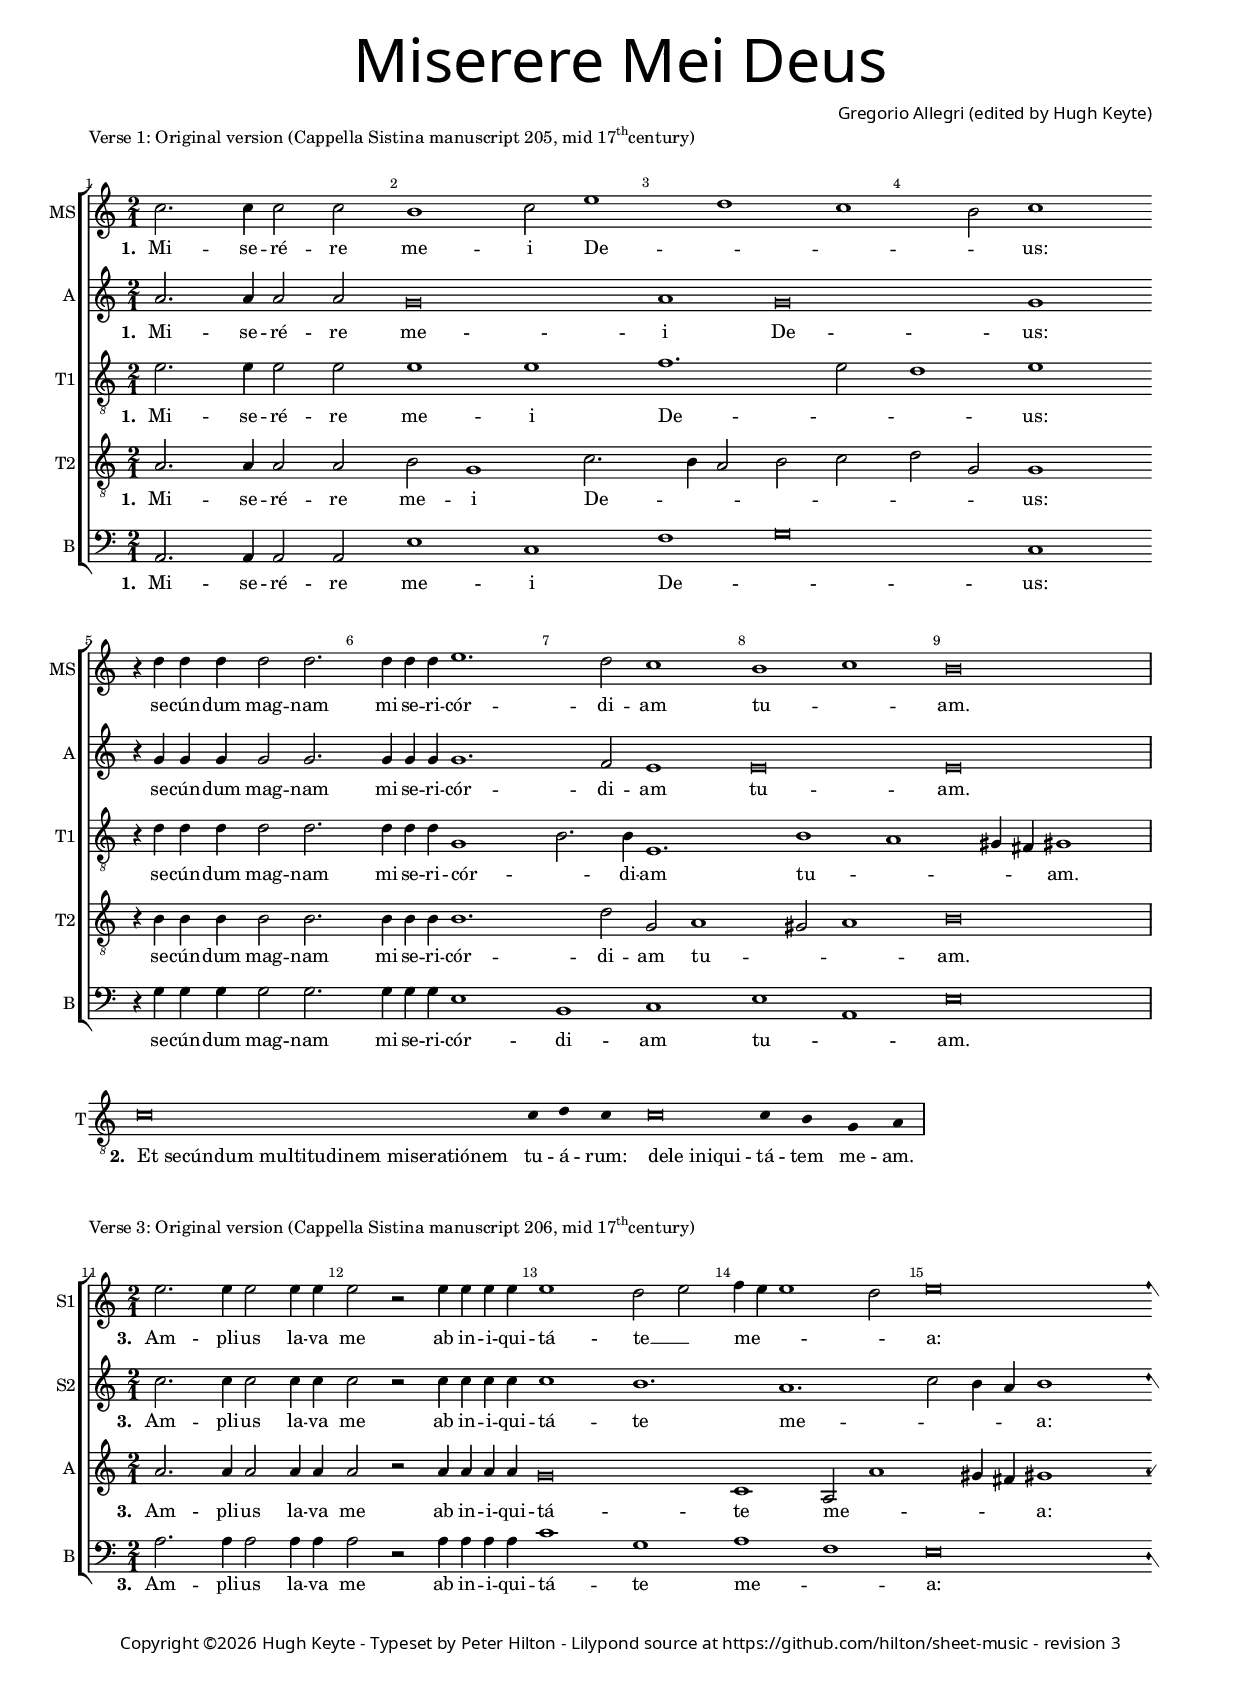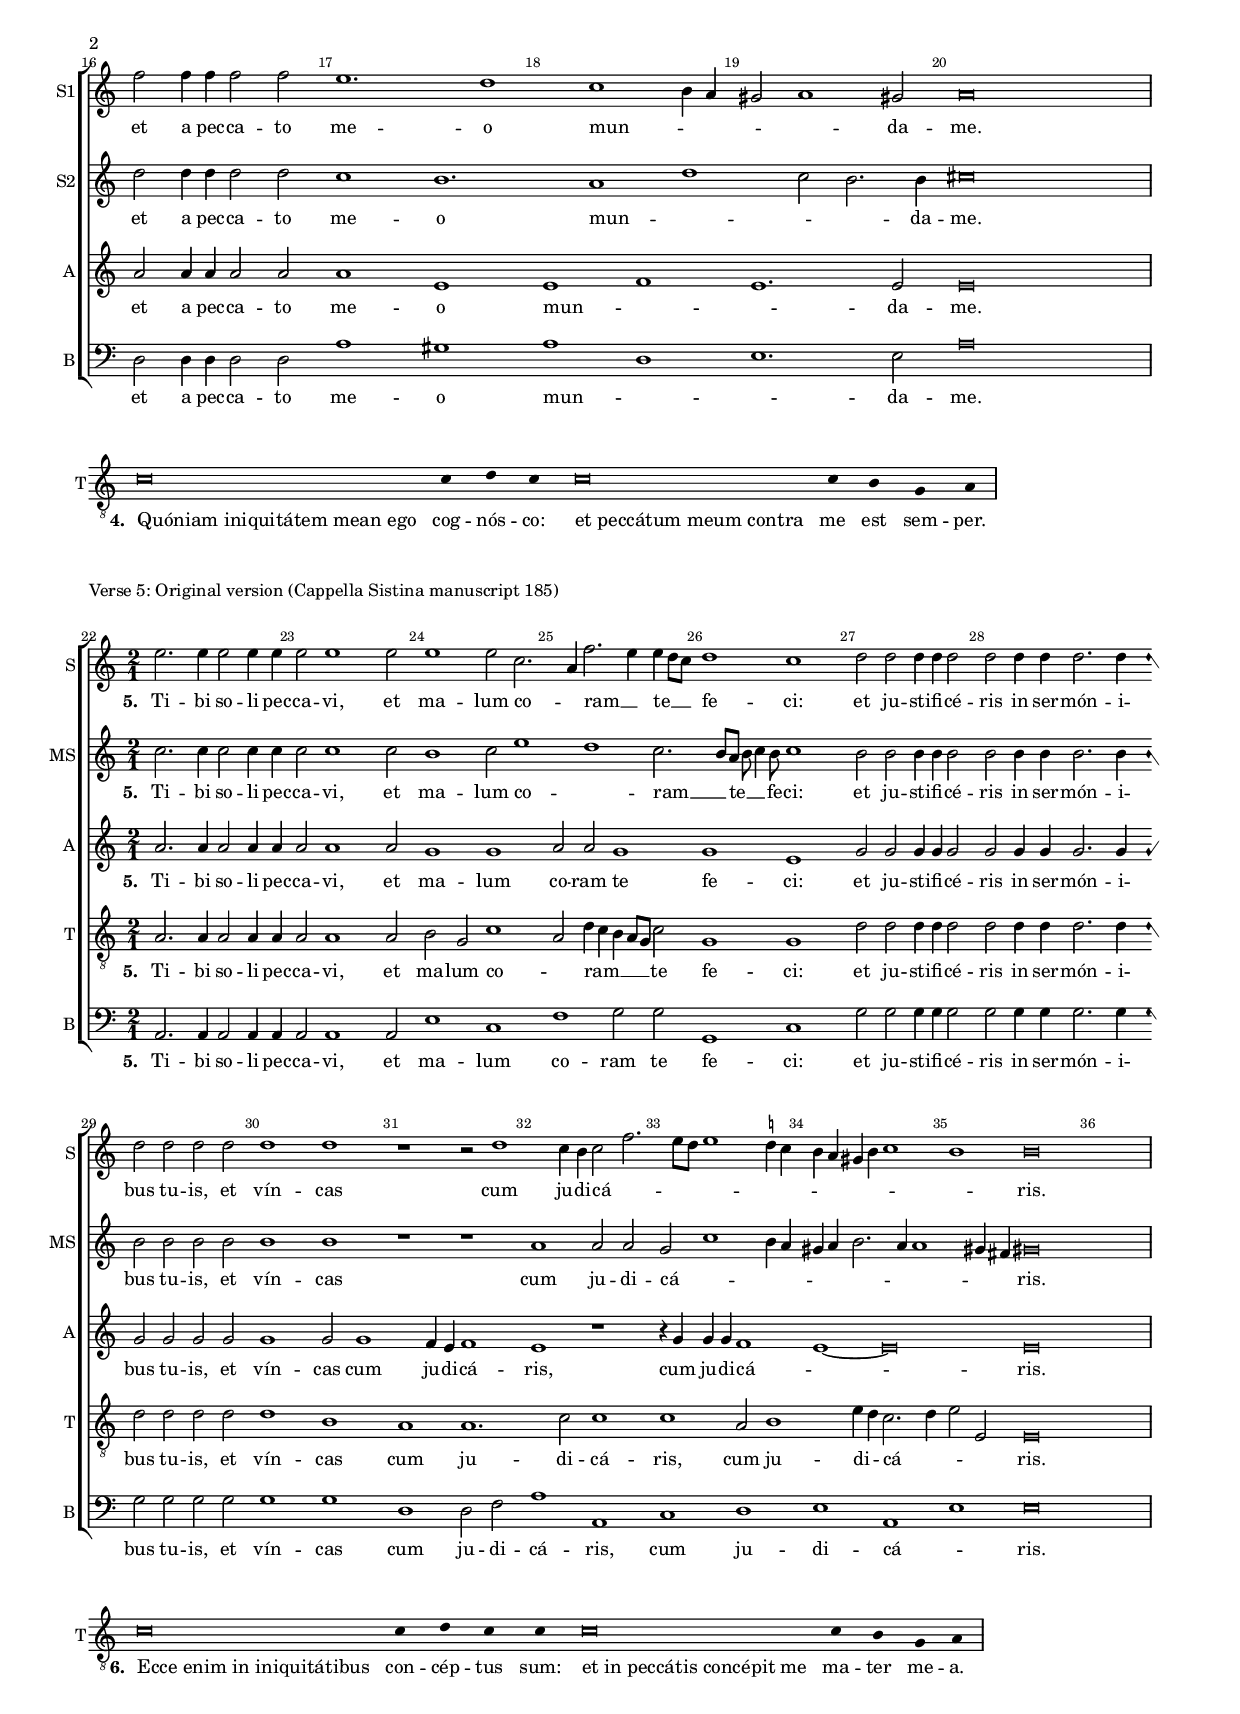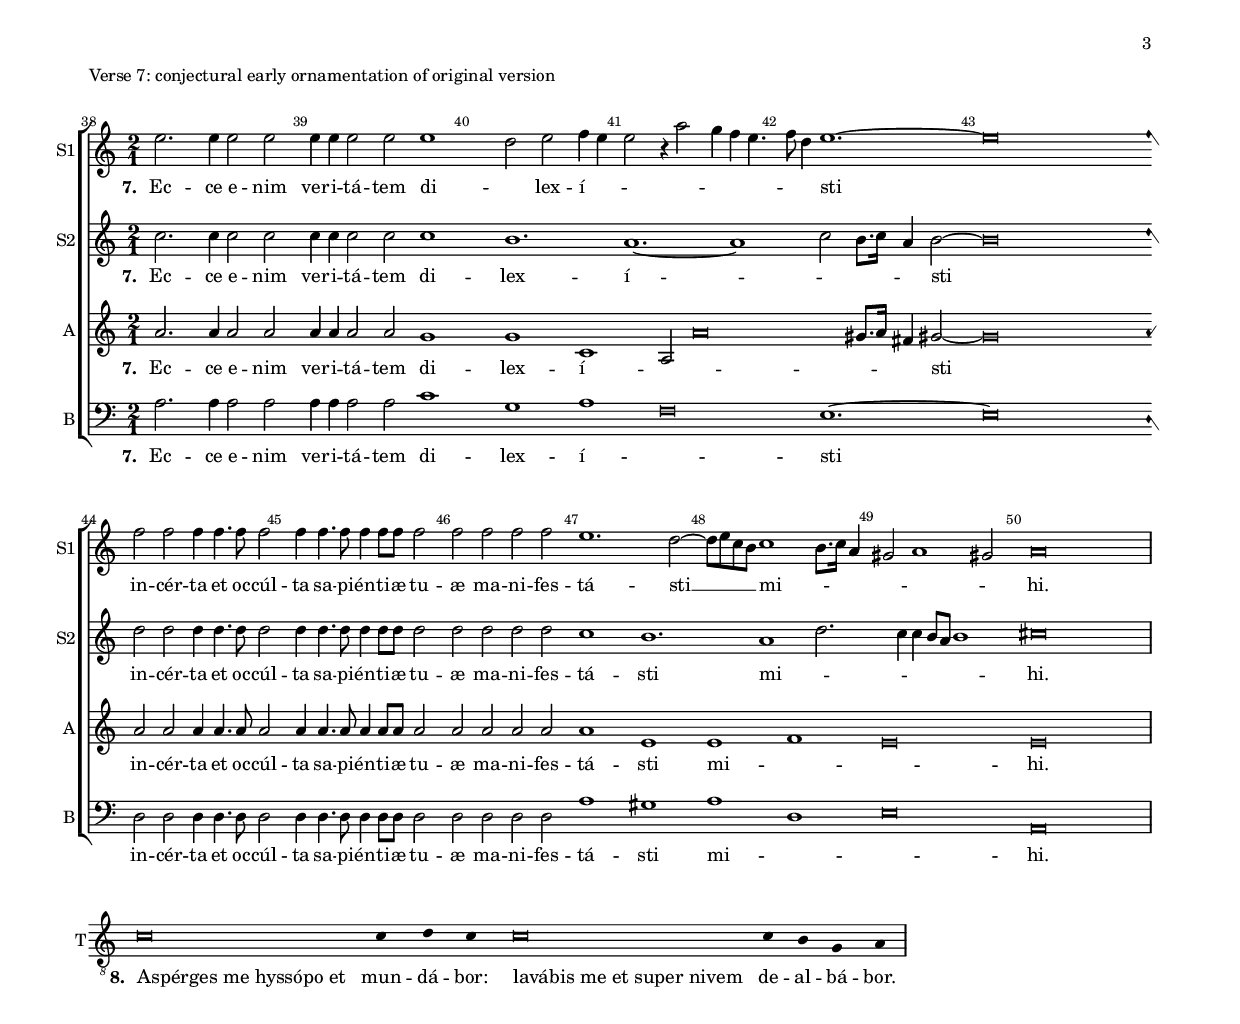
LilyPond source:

% CPDL #
% Copyright ©2019 Peter Hilton - https://github.com/hilton

\version "2.18.2"
revision = "3"

#(set-global-staff-size 15.0)

\paper {
	#(define fonts (make-pango-font-tree "Century Schoolbook L" "Source Sans Pro" "Luxi Mono" (/ 15 20)))
	annotate-spacing = ##f
	two-sided = ##t
	top-margin = 8\mm
	bottom-margin = 10\mm
	inner-margin = 15\mm
	outer-margin = 15\mm
	top-markup-spacing = #'( (basic-distance . 4) )
	markup-system-spacing = #'( (padding . 4) )
	system-system-spacing = #'( (basic-distance . 15) (stretchability . 100) )
	ragged-bottom = ##f
	ragged-last-bottom = ##t
}

year = #(strftime "©%Y" (localtime (current-time)))

\header {
	title = \markup \medium \fontsize #7 \override #'(font-name . "Source Sans Pro Light") {
		\center-column {
			"Miserere Mei Deus"
			\vspace #1
		}
	}
	composer = \markup \sans \column \right-align { "Gregorio Allegri (edited by Hugh Keyte)" }
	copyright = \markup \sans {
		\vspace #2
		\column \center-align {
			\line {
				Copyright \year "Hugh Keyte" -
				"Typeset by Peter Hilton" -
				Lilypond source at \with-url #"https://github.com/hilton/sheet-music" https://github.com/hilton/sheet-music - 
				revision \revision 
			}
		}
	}
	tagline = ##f
}

\layout {
	indent = #0
	ragged-right = ##f
	ragged-last = ##f
	\context {
		\Score
		proportionalNotationDuration = #(ly:make-moment 1 2)
		\override BarNumber #'self-alignment-X = #CENTER
		\override BarNumber #'break-visibility = #'#(#f #t #t)
		\override BarLine #'transparent = ##t
		\remove "Metronome_mark_engraver"
		\override VerticalAxisGroup #'staff-staff-spacing = #'((basic-distance . 10) (stretchability . 100))
	}
	\context {
		\StaffGroup
		\remove "Span_bar_engraver"
	}
	\context {
		\Staff
		\consists "Custos_engraver"
		\override Custos.style = #'hufnagel
	}
	\context {
		\Voice
		\override NoteHead #'style = #'baroque
		\consists "Horizontal_bracket_engraver"
		\remove "Forbid_line_break_engraver"
	}
}

chantLayout = \layout {
	ragged-right = ##t
  \context {
    \Score
    \remove "Bar_number_engraver"
  }
  \context {
    \Staff
    \remove "Time_signature_engraver"
    instrumentName = #"T"
    clefTransposition = #-7
    middleCPosition = #1
  }
  \context {
    \Voice
    \override Stem #'transparent = ##t
  }
  \context {
    \Lyrics
    \override LyricSpace.minimum-distance = #2.0
    \override LyricHyphen.minimum-distance = #2.0
  }
}

global = { 
	\time 2/1
	\tempo 1 = 40
	\set Staff.midiInstrument = "Choir Aahs"
	\accidentalStyle "forget"
}

lyricLeft = { \once \override LyricText.self-alignment-X = #LEFT }
showBarLine = { \once \override Score.BarLine #'transparent = ##f }
ficta = { \once \set suggestAccidentals = ##t \override AccidentalSuggestion #'parenthesized = ##f }

mezzo = \new Voice {
  \relative c'' {
    c2. c4 c2 c b1 c2 e1 d c b2 c1 \break
    r4 d d4 d d2 d2. d4 d d
    e1. d2 c1 b c b\breve \showBarLine \bar "|"
  }
  \addlyrics {
    \set stanza = #"1. "
    Mi -- se -- ré -- re me -- i De -- _ _ _ us:
    se -- cún -- dum mag -- nam mi -- se -- ri -- cór -- di -- am tu -- _ am.
  }
}

alto = \new Voice {
  \relative c'' {
    a2. a4 a2 a g\breve a1 g\breve g1
    r4 g g4 g g2 g2. g4 g g
    g1. f2 e1 e\breve e
  }
  \addlyrics {
    \set stanza = #"1. "
    Mi -- se -- ré -- re me -- i De -- us:
    se -- cún -- dum mag -- nam mi -- se -- ri -- cór -- di -- am tu -- am.
  }
}

tenorA = \new Voice {
  \relative c' {
		\clef "treble_8"
		e2. e4 e2 e e1 e f1. e2 d1 e
		r4 d d4 d d2 d2. d4 d d
		g,1 b2. b4 e,1. b'1 a gis4 fis gis1
  }
  \addlyrics {
    \set stanza = #"1. "
    Mi -- se -- ré -- re me -- i De -- _ _ us:
    se -- cún -- dum mag -- nam mi -- se -- ri -- cór -- _ di -- am tu -- _ _ _ am.
  }
}

tenorB = \new Voice {
  \relative c' {
		\clef "treble_8"
		a2. a4 a2 a b g1 c2. b4 a2 b c d g, g1
		r4 b b4 b b2 b2. b4 b b
		b1. d2 g, a1 gis2 a1 b\breve
  }
  \addlyrics {
    \set stanza = #"1. "
    Mi -- se -- ré -- re me -- i De -- _ _ _ _ _ _ us:
    se -- cún -- dum mag -- nam mi -- se -- ri -- cór -- di -- am tu -- _ _ am.
  }
}

bass = \new Voice {
  \relative c {
		\clef "bass"
		a2. a4 a2 a e'1 c f g\breve c,1
		r4 g' g4 g g2 g2. g4 g g
		e1 b c e a, e'\breve
  }
  \addlyrics {
    \set stanza = #"1. "
    Mi -- se -- ré -- re me -- i De -- _ us:
    se -- cún -- dum mag -- nam mi -- se -- ri -- cór -- di -- am tu -- _ am.
  }
}

\score {
	\new StaffGroup << 
		\set Score.barNumberVisibility = #all-bar-numbers-visible
		\new Staff << \global \mezzo \set Staff.instrumentName = #"MS" \set Staff.shortInstrumentName = #"MS" >> 
		\new Staff << \global \alto \set Staff.instrumentName = #"A" \set Staff.shortInstrumentName = #"A" >> 
		\new Staff << \global \tenorA \set Staff.instrumentName = #"T1" \set Staff.shortInstrumentName = #"T1" >> 
		\new Staff << \global \tenorB \set Staff.instrumentName = #"T2" \set Staff.shortInstrumentName = #"T2" >> 
		\new Staff << \global \bass \set Staff.instrumentName = #"B" \set Staff.shortInstrumentName = #"B" >> 
	>> 
	\header {
		piece = \markup \concat { "Verse 1: Original version (Cappella Sistina manuscript 205, mid 17" \super th "century)"}
	}
	\layout { }
}

\score {
	\new Staff <<
		\new Voice {
			\relative c' {
			  \cadenzaOn c\breve c4 d c s2
			  c\breve c4 b g a s \showBarLine \bar "|"
			}
		}
    \addlyrics {
      \set stanza = #"2. "
			\lyricLeft "Et secúndum multitudinem miseratiónem" tu -- á -- rum:
			\lyricLeft "dele iniqui" -- tá -- tem me -- am.
		}
	>>
	\layout { \chantLayout }
}

sopranoA = \new Voice {
  \relative c'' {
    \set Score.currentBarNumber = #11
    e2. e4 e2 e4 e e2 r e4 e e e e1 d2 e f4 e e1 d2 e\breve
    f2 f4 f f2 f e1. d1 c b4 a gis2 a1 gis2 a\breve
    \showBarLine \bar "|"
  }
  \addlyrics {
    \set stanza = #"3. "
    Am -- pli -- us la -- va me ab in -- i -- qui -- tá -- te __ _ me -- _ _ _ a:
    et a pec -- ca -- to me -- o mun -- _ _ _ _ da -- me.
  }
}

sopranoB = \new Voice {
  \relative c'' {
    c2. c4 c2 c4 c c2 r c4 c c c c1 b1. a c2 b4 a b1
    d2 d4 d d2 d c1 b1. a1 d c2 b2. b4 cis\breve
  }
  \addlyrics {
    \set stanza = #"3. "
    Am -- pli -- us la -- va me ab in -- i -- qui -- tá -- te me -- _ _ _ a:
    et a pec -- ca -- to me -- o mun -- _ _ _ da -- me.
  }
}

alto = \new Voice {
  \relative c'' {
    a2. a4 a2 a4 a a2 r a4 a a a g\breve c,1 a2 a'1 gis4 fis gis1
    a2 a4 a a2 a a1 e e f e1. e2 e\breve
  }
  \addlyrics {
    \set stanza = #"3. "
    Am -- pli -- us la -- va me ab in -- i -- qui -- tá -- te me -- _ _ _ a:
    et a pec -- ca -- to me -- o mun -- _ _ da -- me.
  }
}

bass = \new Voice {
  \relative c' {
		\clef "bass"
		a2. a4 a2 a4 a a2 r a4 a a a c1 g a f e\breve
		d2 d4 d d2 d a'1 gis a d, e1. e2 a\breve
  }
  \addlyrics {
    \set stanza = #"3. "
    Am -- pli -- us la -- va me ab in -- i -- qui -- tá -- te me -- _ a:
    et a pec -- ca -- to me -- o mun -- _ _ da -- me.
  }
}

\score {
	\new StaffGroup << 
		\set Score.barNumberVisibility = #all-bar-numbers-visible
		\new Staff << \global \sopranoA \set Staff.instrumentName = #"S1" \set Staff.shortInstrumentName = #"S1" >> 
		\new Staff << \global \sopranoB \set Staff.instrumentName = #"S2" \set Staff.shortInstrumentName = #"S2" >> 
		\new Staff << \global \alto \set Staff.instrumentName = #"A" \set Staff.shortInstrumentName = #"A" >> 
		\new Staff << \global \bass \set Staff.instrumentName = #"B" \set Staff.shortInstrumentName = #"B" >> 
	>> 
	\header {
		piece = \markup \concat { "Verse 3: Original version (Cappella Sistina manuscript 206, mid 17" \super th "century)"}
	}
	\layout { }
}

\score {
	\new Staff <<
		\new Voice {
			\relative c' {
			  \cadenzaOn c\breve c4 d c s2
			  c\breve c4 b g a s \showBarLine \bar "|"
			}
		}
    \addlyrics {
      \set stanza = #"4. "
			\lyricLeft "Quóniam iniquitátem mean ego" cog -- nós -- co:
			\lyricLeft "et peccátum meum contra" me est sem -- per.
		}
	>>
	\layout { \chantLayout }
}

soprano = \new Voice {
  \relative c'' {
    \set Score.currentBarNumber = #22
    e2. e4 e2 e4 e e2 e1 e2 e1 e2 c2. a4 f'2. e4 e d8 c d1 c
    d2 d d4 d d2 d d4 d d2. d4 d2 d d d2 d1 d r r2 
    d1 c4 b c2 f2. e8 d e1 \ficta d!4 c b a gis b c1 b b\breve \showBarLine \bar "|"
  }
  \addlyrics {
    \set stanza = #"5. "
    Ti -- bi so -- li pec -- ca -- vi, 
    et ma -- lum co -- _ ram __ _ te __ _ _ fe -- ci:
    et ju -- sti -- fi -- cé -- ris in ser -- món -- i -- bus tu -- is, et vín -- cas
    cum ju -- di -- cá -- _ _ _ _ _ _ _ _ _ _ _ _ ris.
  }
}

mezzo = \new Voice {
  \relative c'' {
      c2. c4 c2 c4 c c2 c1 c2 b1 c2 e1 d c2. b8[ a] b c4 b8 c1
      b2 b b4 b b2 b b4 b b2. b4 b2 b b b2 b1 b r r
      a1 a2 a g c1 b4 a gis a b2. a4 a1 gis4 fis gis\breve
  }
  \addlyrics {
    \set stanza = #"5. "
    Ti -- bi so -- li pec -- ca -- vi, et ma -- lum co -- _ ram __ _ te __ _ _ fe -- ci:
    et ju -- sti -- fi -- cé -- ris in ser -- món -- i -- bus tu -- is, et vín -- cas
    cum ju -- di -- cá -- _ _ _ _ _ _ _ _ _ _ ris.
  }
}

alto = \new Voice {
  \relative c'' {
    a2. a4 a2 a4 a a2 a1 a2 g1 g a2 a g1 g e
    g2 g g4 g g2 g g4 g g2. g4 g2 g g g2 g1 g2 g1 f4 e f1
    e1 r r4 g g g f1 e1 ~ e\breve e\breve
  }
  \addlyrics {
    \set stanza = #"5. "
    Ti -- bi so -- li pec -- ca -- vi, et ma -- lum co -- ram te fe -- ci:
    et ju -- sti -- fi -- cé -- ris in ser -- món -- i -- bus tu -- is, et vín -- cas
    cum ju -- di -- cá -- ris, cum ju -- di -- cá -- _ ris.
  }
}

tenor = \new Voice {
  \relative c' {
		\clef "treble_8"
    a2. a4 a2 a4 a a2 a1 a2 b2 g c1 a2 d4 c b a8 g c2 g1 g
    d'2 d d4 d d2 d d4 d d2. d4 d2 d d d2 d1 b a a1.
    c2 c1 c a2 b1 e4 d c2. d4 e2 e, e\breve
  }
  \addlyrics {
    \set stanza = #"5. "
    Ti -- bi so -- li pec -- ca -- vi, et ma -- lum co -- _ ram __ _ _ _ _ te fe -- ci:
    et ju -- sti -- fi -- cé -- ris in ser -- món -- i -- bus tu -- is, et vín -- cas
    cum ju -- di -- cá -- ris, cum ju -- di -- _ cá -- _ _ _ ris.
  }
}

bass = \new Voice {
  \relative c {
		\clef "bass"
    a2. a4 a2 a4 a a2 a1 a2 e'1 c f g2 g g,1 c
    g'2 g g4 g g2 g g4 g g2. g4 g2 g g g2 g1 g d d2 f
    a1 a, c d e a, e' e\breve
  }
  \addlyrics {
    \set stanza = #"5. "
    Ti -- bi so -- li pec -- ca -- vi, et ma -- lum co -- ram te fe -- ci:
    et ju -- sti -- fi -- cé -- ris in ser -- món -- i -- bus tu -- is, et vín -- cas
    cum ju -- di -- cá -- ris, cum ju -- di -- cá -- _ ris.
  }
}

\score {
	\new StaffGroup << 
		\set Score.barNumberVisibility = #all-bar-numbers-visible
		\new Staff << \global \soprano \set Staff.instrumentName = #"S" \set Staff.shortInstrumentName = #"S" >> 
		\new Staff << \global \mezzo \set Staff.instrumentName = #"MS" \set Staff.shortInstrumentName = #"MS" >> 
		\new Staff << \global \alto \set Staff.instrumentName = #"A" \set Staff.shortInstrumentName = #"A" >> 
		\new Staff << \global \tenor \set Staff.instrumentName = #"T" \set Staff.shortInstrumentName = #"T" >> 
		\new Staff << \global \bass \set Staff.instrumentName = #"B" \set Staff.shortInstrumentName = #"B" >> 
	>> 
	\header {
		piece = "Verse 5: Original version (Cappella Sistina manuscript 185)"
	}
	\layout { }
	\midi {	}
}

\score {
	\new Staff <<
		\new Voice {
			\relative c' {
			  \cadenzaOn c\breve c4 d c c s2
			  c\breve c4 b g a s \showBarLine \bar "|"
			}
		}
    \addlyrics {
      \set stanza = #"6. "
			\lyricLeft "Ecce enim in iniquitátibus" con -- cép -- tus sum:
			\lyricLeft "et in peccátis concépit me" ma -- ter me -- a.
		}
	>>
	\layout { \chantLayout }
}


sopranoA = \new Voice {
  \relative c'' {
    \set Score.currentBarNumber = #38
    e2. e4 e2 e e4 e e2 e e1 d2 e f4 e e2 r4 a2 g4 f e4. f8 d4 e1. ~ e\breve \break
    f2 f f4 f4. f8 f2 f4 f4. f8 f4 f8 f f2 f f f f
    e1. d2 ~ d8 e c b c1 b8. c16 a4 gis2 a1 gis2 a\breve
    \showBarLine \bar "|"
  }
  \addlyrics {
    \set stanza = #"7. "
    Ec -- ce e -- nim ver -- i -- tá -- tem di -- _ lex -- í -- _ _ _ _ _ _ _ _ sti
    in -- cér -- ta et oc -- cúl -- ta sa -- pi -- én -- ti -- æ tu -- æ 
    ma -- ni -- fes -- tá -- sti __ _ _ _ mi -- _ _ _ _ _ _ hi.
  }
}

sopranoB = \new Voice {
  \relative c'' {
    c2. c4 c2 c c4 c c2 c c1 b1. a ~ a1 c2 b8. c16 a4 b2 ~ b\breve
    d2 d d4 d4. d8 d2 d4 d4. d8 d4 d8 d d2 d d d d
    c1 b1. a1 d2. c4 c b8 a b1 cis\breve
  }
  \addlyrics {
    \set stanza = #"7. "
    Ec -- ce e -- nim ver -- i -- tá -- tem di -- lex -- í -- _ _ _ _ sti
    in -- cér -- ta et oc -- cúl -- ta sa -- pi -- én -- ti -- æ tu -- æ 
    ma -- ni -- fes -- tá -- sti mi -- _ _ _ _ _ _ hi.
  }
}

alto = \new Voice {
  \relative c'' {
    a2. a4 a2 a a4 a a2 a g1 g c, a2 a'\breve gis8. a16 fis4 gis2 ~ gis\breve
    a2 a a4 a4. a8 a2 a4 a4. a8 a4 a8 a a2 a a a a
    a1 e e f e\breve e
  }
  \addlyrics {
    \set stanza = #"7. "
    Ec -- ce e -- nim ver -- i -- tá -- tem di -- lex -- í -- _ _ _ _ _ sti
    in -- cér -- ta et oc -- cúl -- ta sa -- pi -- én -- ti -- æ tu -- æ 
    ma -- ni -- fes -- tá -- sti mi -- _ _ hi.
  }
}

bass = \new Voice {
  \relative c' {
		\clef "bass"
		a2. a4 a2 a a4 a a2 a c1 g a f\breve e1. ~ e\breve
    d2 d d4 d4. d8 d2 d4 d4. d8 d4 d8 d d2 d d d d
    a'1 gis a d, e\breve a,
  }
  \addlyrics {
    \set stanza = #"7. "
    Ec -- ce e -- nim ver -- i -- tá -- tem di -- lex -- í -- _ sti
    in -- cér -- ta et oc -- cúl -- ta sa -- pi -- én -- ti -- æ tu -- æ 
    ma -- ni -- fes -- tá -- sti mi -- _ _ hi.
  }
}

\score {
	\new StaffGroup << 
		\set Score.barNumberVisibility = #all-bar-numbers-visible
		\new Staff << \global \sopranoA \set Staff.instrumentName = #"S1" \set Staff.shortInstrumentName = #"S1" >> 
		\new Staff << \global \sopranoB \set Staff.instrumentName = #"S2" \set Staff.shortInstrumentName = #"S2" >> 
		\new Staff << \global \alto \set Staff.instrumentName = #"A" \set Staff.shortInstrumentName = #"A" >> 
		\new Staff << \global \bass \set Staff.instrumentName = #"B" \set Staff.shortInstrumentName = #"B" >> 
	>> 
	\header {
		piece = \markup \concat { "Verse 7: conjectural early ornamentation of original version"}
	}
	\layout { }
}


\score {
	\new Staff <<
		\new Voice {
			\relative c' {
			  \cadenzaOn c\breve c4 d c s2
			  c\breve c4 b g a s \showBarLine \bar "|"
			}
		}
    \addlyrics {
      \set stanza = #"8. "
			\lyricLeft "Aspérges me hyssópo et" mun -- dá -- bor:
			\lyricLeft "lavábis me et super nivem" de -- al -- bá -- bor.
		}
	>>
	\layout { \chantLayout }
}